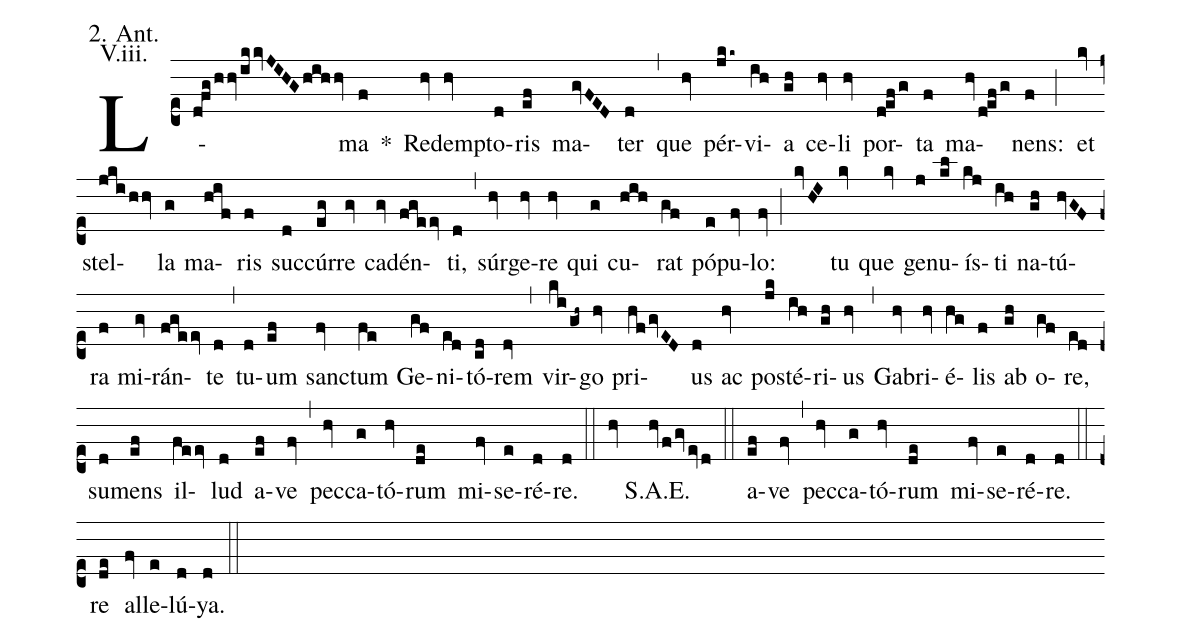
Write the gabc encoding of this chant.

annotation: 2. Ant.;
annotation: V.iii.;
%%
(c1)
L(dfghhvikkvJIHGhihhv)ma(f) *() Re(hv)demp(hv)to(d)ris(ef) ma(gvFED)ter(d) (,)
que(hv) pér(jkk~)vi(ih)a(gh) ce(hv)li(hv) por(defg)ta(f) ma(hvdefg)nens:(f) (;)
et(kv) stel(jkihhv)la(g) ma(hif)ris(f) suc(d)cúr(eg)re(gv) ca(gv)dén(fgeev)ti,(d) (,)
súr(hv)ge(hv)re(hv) qui(g) cu(hih)rat(gf) pó(e)pu(fv)lo:(fv) (;)
(kvHI) tu(kv) que(kv) ge(j)nu(kl)ís(kj)ti(ih) na(gh)tú(hvGF)ra(f) mi(gv)rán(fgeev)te(d) (,)
tu(d)um(ef) sanc(fv)tum(fe) Ge(gf)ni(ed)tó(cd)rem(dv) (,)
vir(kigh~)go(hv) pri(hfgvED)us(d) ac(hv) pos(jk)té(ih)ri(gh)us(hv) (,)
Gab(hv)ri(hv)é(hg)lis(f) ab(gh) o(gf)re,(ed) su(d)mens(ef) il(feev)lud(d) a(ef)ve(fv) (,)
pec(hv)ca(g)tó(hv)rum(de) mi(fv)se(e)ré(d)re.(d) (::)

(hv) S.A.E.(hvfgvevd) (::)

a(ef)ve(fv) (,)
pec(hv)ca(g)tó(hv)rum(de) mi(fv)se(e)ré(d)re.(d) (::)

re(de) al(fv)le(e)lú(d)ya.(d) (::)
